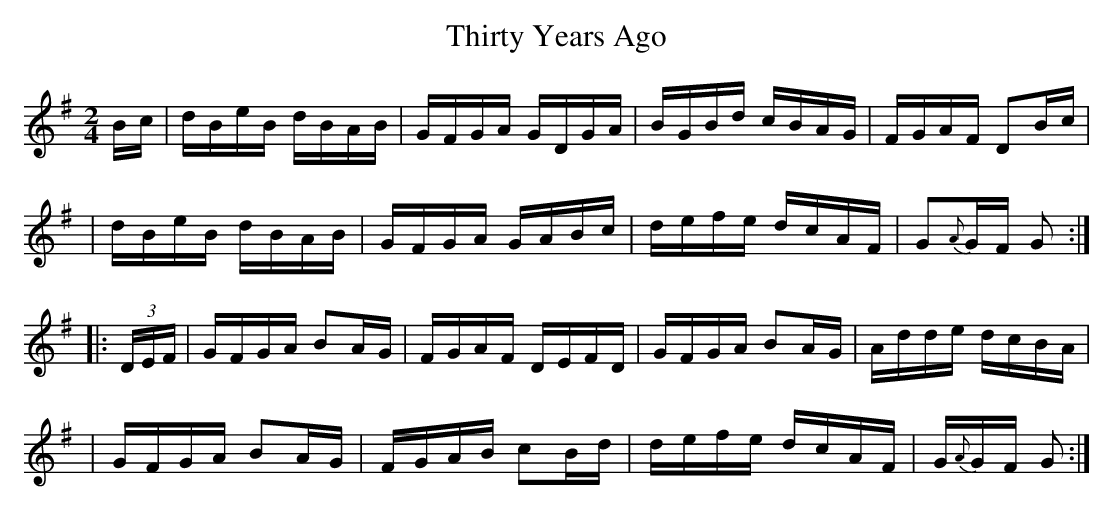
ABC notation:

X:1
T: Thirty Years Ago
M: 2/4
L: 1/16
K: G
Bc|dBeB dBAB|GFGA GDGA|BGBd cBAG|FGAF D2Bc|
|dBeB dBAB|GFGA GABc|defe dcAF| G2{A}GF G2:|
|:(3DEF|GFGA B2AG|FGAF DEFD|GFGA B2AG|Adde dcBA|
|GFGA B2AG|FGAB c2Bd|defe dcAF|G{A}GF G2:|
